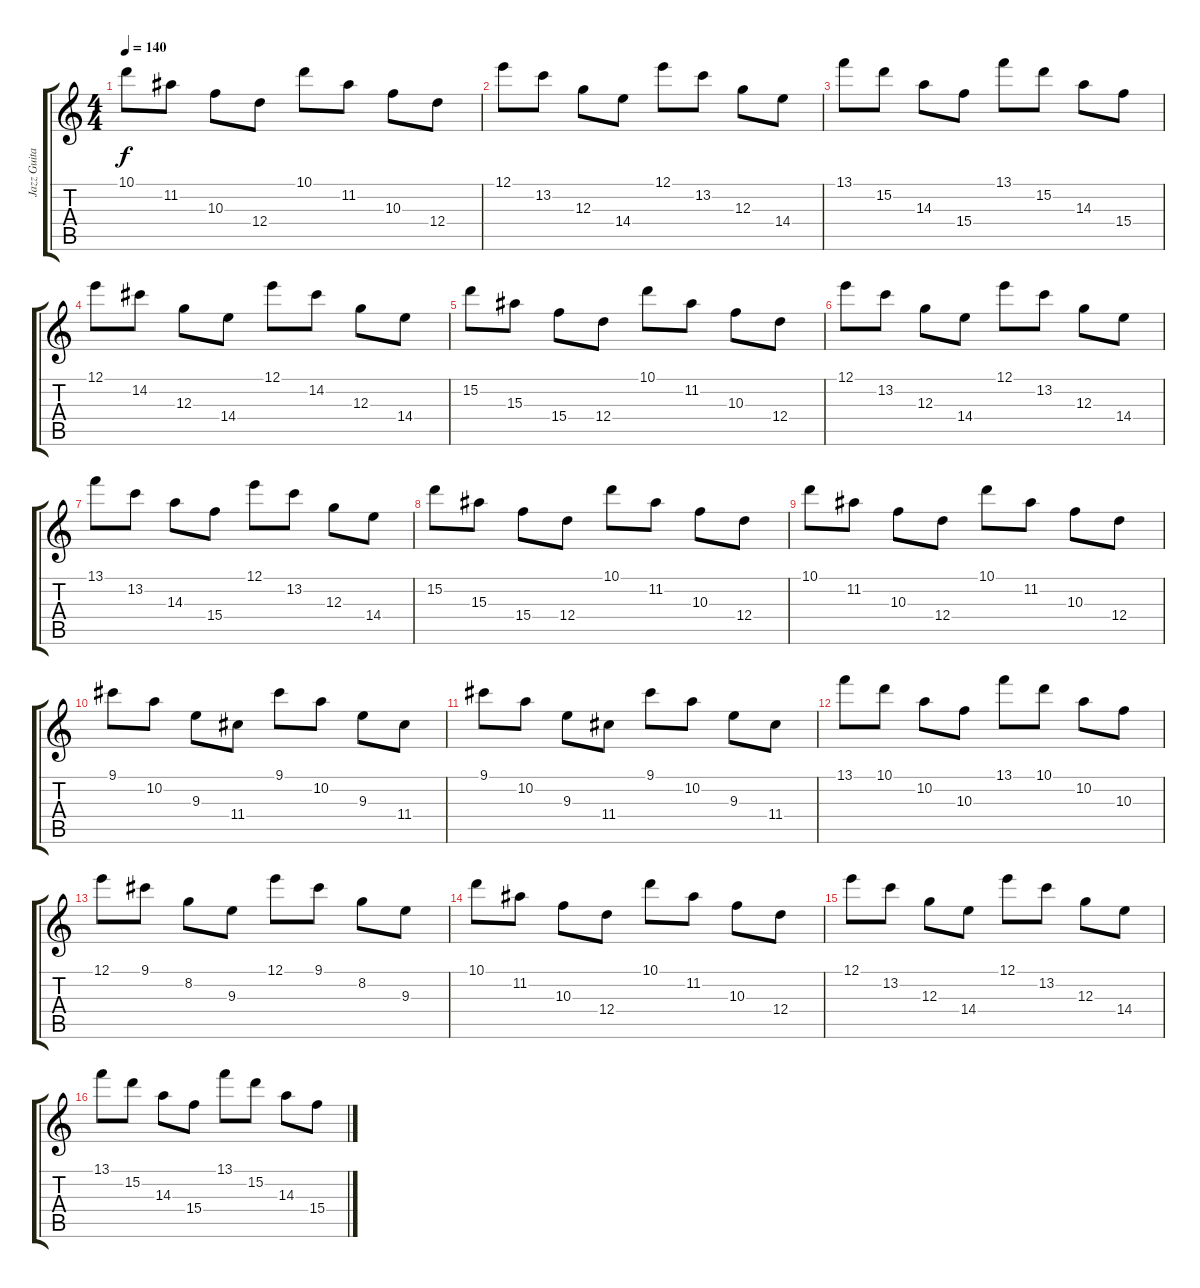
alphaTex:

\track ("Jazz Guitar 1" "Jazz Guita") {instrument electricguitarjazz}
\staff {score tabs}
\tuning (E4 B3 G3 D3 A2 D2) {hide}
\ts (4 4)
\tempo 140
\clef g2
\ks c
10.1.8{dy f} 11.2.8 10.3.8 12.4.8 10.1.8 11.2.8 10.3.8 12.4.8 |
12.1.8 13.2.8 12.3.8 14.4.8 12.1.8 13.2.8 12.3.8 14.4.8 |
13.1.8 15.2.8 14.3.8 15.4.8 13.1.8 15.2.8 14.3.8 15.4.8 |
12.1.8 14.2.8 12.3.8 14.4.8 12.1.8 14.2.8 12.3.8 14.4.8 |
15.2.8 15.3.8 15.4.8 12.4.8 10.1.8 11.2.8 10.3.8 12.4.8 |
12.1.8 13.2.8 12.3.8 14.4.8 12.1.8 13.2.8 12.3.8 14.4.8 |
13.1.8 13.2.8 14.3.8 15.4.8 12.1.8 13.2.8 12.3.8 14.4.8 |
15.2.8 15.3.8 15.4.8 12.4.8 10.1.8 11.2.8 10.3.8 12.4.8 |
10.1.8 11.2.8 10.3.8 12.4.8 10.1.8 11.2.8 10.3.8 12.4.8 |
9.1.8 10.2.8 9.3.8 11.4.8 9.1.8 10.2.8 9.3.8 11.4.8 |
9.1.8 10.2.8 9.3.8 11.4.8 9.1.8 10.2.8 9.3.8 11.4.8 |
13.1.8 10.1.8 10.2.8 10.3.8 13.1.8 10.1.8 10.2.8 10.3.8 |
12.1.8 9.1.8 8.2.8 9.3.8 12.1.8 9.1.8 8.2.8 9.3.8 |
10.1.8 11.2.8 10.3.8 12.4.8 10.1.8 11.2.8 10.3.8 12.4.8 |
12.1.8 13.2.8 12.3.8 14.4.8 12.1.8 13.2.8 12.3.8 14.4.8 |
13.1.8 15.2.8 14.3.8 15.4.8 13.1.8 15.2.8 14.3.8 15.4.8
